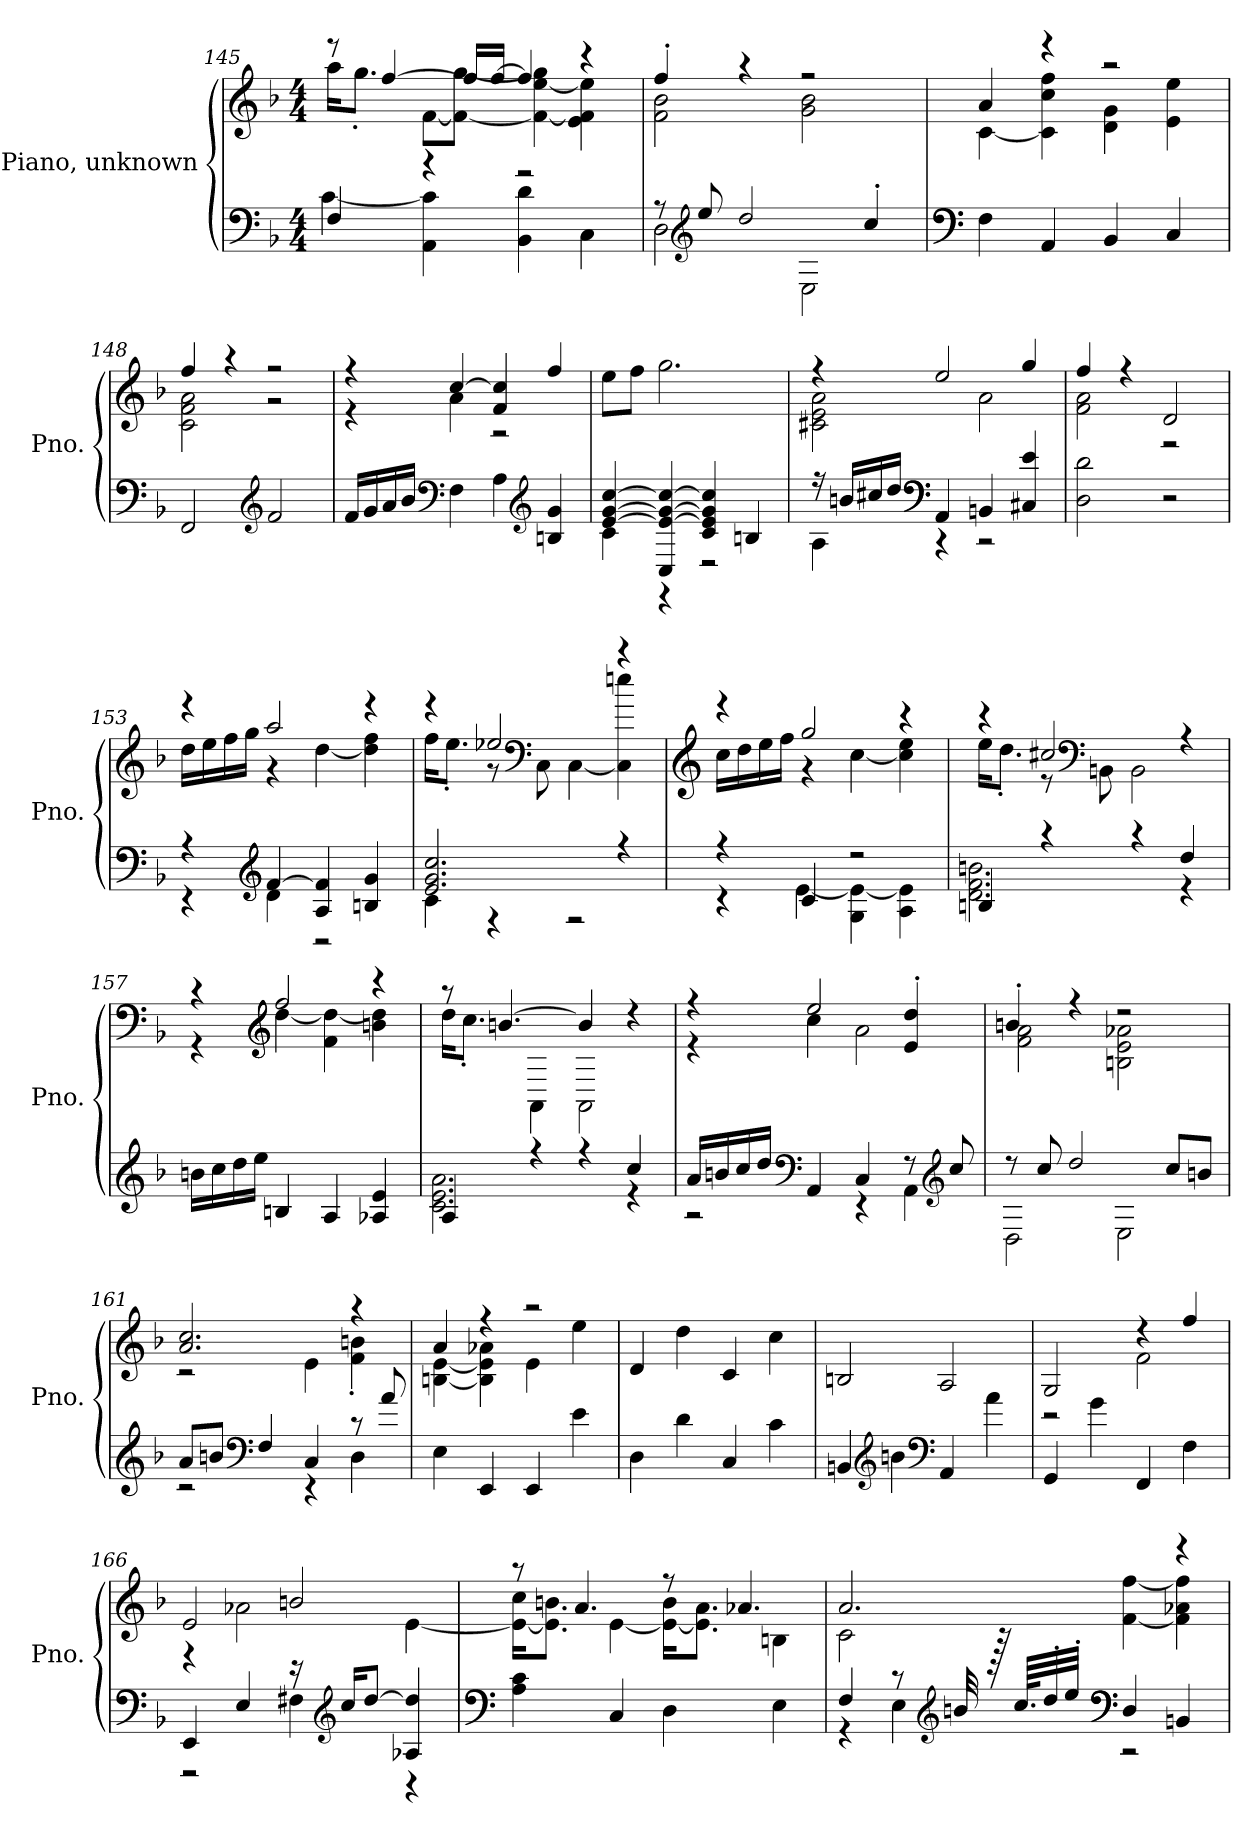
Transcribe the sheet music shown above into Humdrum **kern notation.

**kern	**kern
*part1	*part1
*staff2	*staff1
*I"Piano, unknown	*
*I'Pno.	*
*clefF4	*clefG2
*k[b-]	*k[b-]
*M4/4	*M4/4
=145	=145
*^	*^
4F/	[4c\	8r	16aa\KL
.	.	.	8.gg'\J
.	.	[4ff/	.
4r	4AA\ 4c\]	.	[8f\L
.	.	16ff/LL]	8f\_ [8gg\J
.	.	[16ff/JJ	.
2r	4BB-\ 4d\	4ff/]	4f\_ [4ee\ 4gg\]
.	4C\	4r	4e\ 4f\] 4ee\]
!!LO:LB:g=z	!!
=146	=146	=146	=146
8r	2D\	4ff'/	2f\ 2b-\
*clefG2	*	*	*
8ee/	.	.	.
2dd/	.	4r	.
.	2E\	2r	2g\ 2b-\
4cc'/	.	.	.
*v	*v	*	*
=147	=147	=147
*clefF4	*	*
4F\	4a/	[4c\
4AA/	4r	4c\] 4cc\ 4ff\
4BB-/	2r	4d\ 4g\
4C/	.	4e\ 4ee\
=148	=148	=148
2FF/	4ff/	2c\ 2f\ 2a\
.	4r	.
*clefG2	*	*
2f/	2r	2r
=149	=149	=149
16f/LL	4r	4r
16g/	.	.
16a/	.	.
16b-/JJ	.	.
*clefF4	*	*
4F\	[4cc/	4a\
4A\	4f/ 4cc/]	2r
*clefG2	*	*
4Bn/ 4g/	4ff/	.
*	*v	*v
=150	=150
*^	*
[4e/ [4g/ [4cc/	4c\	8ee\L
.	.	8ff\J
4C/ 4e/_ 4g/_ 4cc/_	4r	2.gg\
4c/ 4e/] 4g/] 4cc/]	2r	.
4Bn/	.	.
!!LO:LB:g=z
=151	=151	=151
*	*	*^
16r	4A\	4r	2c#X\ 2e\ 2a\
16bn/LL	.	.	.
16cc#X/	.	.	.
16dd/JJ	.	.	.
*clefF4	*	*	*
4AA/	4r	2ee/	.
4BBn/	2r	.	2a\
4C#X/ 4e/	.	4gg/	.
*v	*v	*	*
=152	=152	=152
2D\ 2d\	4ff/	2f\ 2a\
.	4r	.
2r	2d/	2r
=153	=153	=153
*^	*	*
4r	4r	4r	16dd\LL
.	.	.	16ee\
.	.	.	16ff\
.	.	.	16gg\JJ
*clefG2	*	*	*
[4f/	4d\	2aa/	4r
4A/ 4f/]	2r	.	[4dd\
4Bn/ 4g/	.	4r	4dd\] 4ff\
=154	=154	=154	=154
2.e/ 2.g/ 2.cc/	4c\	4r	16ff\KL
.	.	.	8.ee'\J
.	4r	2ee-X/	8r
*	*	*clefF4	*
.	.	.	8C\
.	2r	.	[4C\
4r	.	4r	4C\] 4een\
!!LO:LB:g=z	!!
=155	=155	=155	=155
*	*	*clefG2	*
4r	4r	4r	16cc\LL
.	.	.	16dd\
.	.	.	16ee\
.	.	.	16ff\JJ
4c/	[4e\	2gg/	4r
2r	4G\ 4e\_	.	[4cc\
.	4A\ 4e\]	4r	4cc\] 4ee\
=156	=156	=156	=156
4Bn/	2.d\ 2.f\ 2.bn\	4r	16ee\KL
.	.	.	8.dd'\J
4r	.	2cc#X/	8r
*	*	*clefF4	*
.	.	.	8BBn\
4r	.	.	2BB\
4dd/	4r	4r	.
*v	*v	*	*
=157	=157	=157
16bn\LL	4r	4r
16cc\	.	.
16dd\	.	.
16ee\JJ	.	.
*	*clefG2	*
4Bn/	2ff/	[4dd\
4A/	.	4f\ 4dd\_
4A-X/ 4e/	4r	4bn\ 4dd\]
=158	=158	=158
*^	*	*
4A/	2.c\ 2.e\ 2.a\	8r	16dd\KL
.	.	.	8.cc'\J
.	.	[4.bn/	.
4r	.	.	4AA\
4r	.	4b/]	2AA\
4cc/	4r	4r	.
!!LO:LB:g=z	!!
=159	=159	=159	=159
16a/LL	2r	4r	4r
16bn/	.	.	.
16cc/	.	.	.
16dd/JJ	.	.	.
*clefF4	*	*	*
4AA/	.	2ee/	4cc\
4C/	4r	.	2a\
8r	4AA\	4e/' 4dd/'	.
*clefG2	*	*	*
8cc/	.	.	.
=160	=160	=160	=160
8r	2D\	4bn'/	2f\ 2a\
8cc/	.	.	.
2dd/	.	4r	.
.	2E\	2r	2Bn\ 2e\ 2a-X\
8cc/L	.	.	.
8bn/J	.	.	.
=161	=161	=161	=161
8a/L	2r	2.a/ 2.cc/	2r
8bn/J	.	.	.
*clefF4	*	*	*
4F/	.	.	.
4C/	4r	.	4e\
8r	4D\	4r	4f\' 4bn\'
8a/	.	.	.
*v	*v	*	*
=162	=162	=162
4E\	4a/	[4Bn\ [4e\
4EE/	4r	4B\] 4e\] 4a-X\
4EE/	2r	4e\
4e\	.	4ee\
*	*v	*v
=163	=163
4D\	4d/
4d\	4dd\
4C/	4c/
4c\	4cc\
!!LO:PB:g=z
=164	=164
4BBn/	2Bn/
*clefG2	*
4bn\	.
*clefF4	*
4AA/	2A/
4a\	.
=165	=165
*	*^
4GG/	2G/	2r
4g\	.	.
4FF/	4r	2f\
4F\	4ff/	.
=166	=166	=166
*^	*	*
4EE/	2r	2e/	4r
4E/	.	.	2a-X\
16r	4F#X\	2bn/	.
*clefG2	*	*	*
16cc/KL	.	.	.
[8dd/J	.	.	.
4A-X/ 4dd/]	4r	.	[4e\
*v	*v	*	*
=167	=167	=167
*clefF4	*	*
4A\ 4c\	8r	16e\_ 16cc\KL
.	.	8.e\] 8.bn\J
.	4.a/	.
4C/	.	[4e\
4D\	8r	16e\_ 16b\KL
.	.	8.e\] 8.a\J
.	4.a-X/	.
4E\	.	4Bn\
!!LO:LB:g=z	!!
=168	=168	=168
*^	*	*
4F/	4r	2.a/	2c\
8r	4E\	.	.
*clefG2	*	*	*
32bn/	.	.	.
128r	.	.	.
64.cc/KLLL	.	.	.
32dd'/	.	.	.
32ee'/JJJ	.	.	.
*clefF4	*	*	*
4D/	2r	.	[4f\ [4ff\
4BBn/	.	4r	4f\] 4a-X\ 4ff\]
*v	*v	*	*
*	*v	*v
=	=
*-	*-
